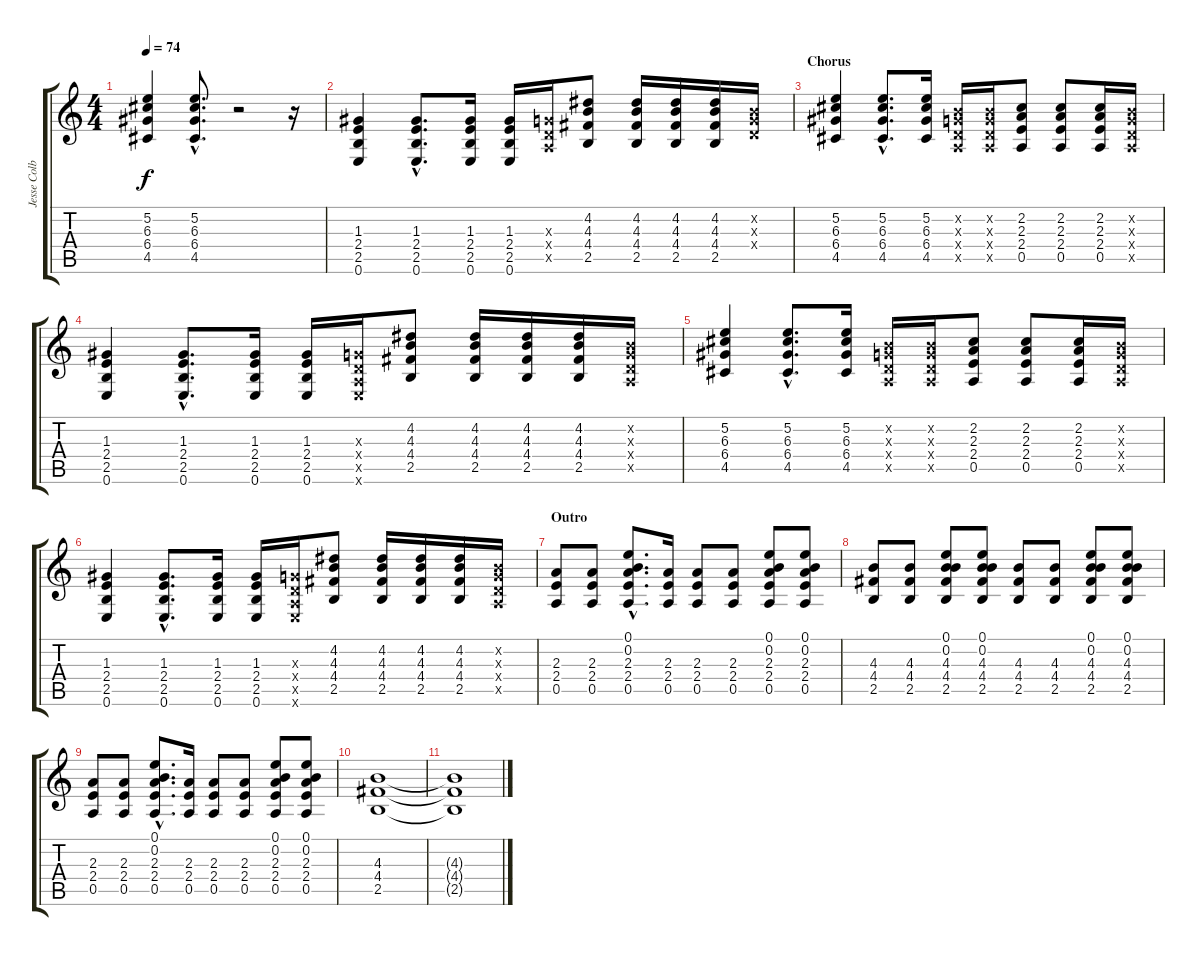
\track ("Jesse Colburn" "Jesse Colb") {instrument acousticguitarsteel}
\staff {score tabs}
\tuning (E4 B3 G3 D3 A2 E2) {hide}
\ts (4 4)
\tempo 74
\clef g2
\ks c
(5.2 6.3 6.4 4.5).4{dy f} (5.2{hac} 6.3{hac} 6.4{hac} 4.5{hac}).8{d} r.2 r.16 |
(1.3 2.4 2.5 0.6).4 (1.3{hac} 2.4{hac} 2.5{hac} 0.6{hac}).8{d} (1.3 2.4 2.5 0.6).16 (1.3 2.4 2.5 0.6).16 (0.3{x} 0.4{x} 0.5{x}).16 (4.2 4.3 4.4 2.5).8 (4.2 4.3 4.4 2.5).16 (4.2 4.3 4.4 2.5).16 (4.2 4.3 4.4 2.5).16 (0.2{x} 0.3{x} 0.4{x}).16 |
\section ("" "Chorus")
(5.2 6.3 6.4 4.5).4 (5.2{hac} 6.3{hac} 6.4{hac} 4.5{hac}).8{d} (5.2 6.3 6.4 4.5).16 (0.2{x} 0.3{x} 0.4{x} 0.5{x}).16 (0.2{x} 0.3{x} 0.4{x} 0.5{x}).16 (2.2 2.3 2.4 0.5).8 (2.2 2.3 2.4 0.5).8 (2.2 2.3 2.4 0.5).16 (0.2{x} 0.3{x} 0.4{x} 0.5{x}).16 |
(1.3 2.4 2.5 0.6).4 (1.3{hac} 2.4{hac} 2.5{hac} 0.6{hac}).8{d} (1.3 2.4 2.5 0.6).16 (1.3 2.4 2.5 0.6).16 (0.3{x} 0.4{x} 0.5{x} 0.6{x}).16 (4.2 4.3 4.4 2.5).8 (4.2 4.3 4.4 2.5).16 (4.2 4.3 4.4 2.5).16 (4.2 4.3 4.4 2.5).16 (0.2{x} 0.3{x} 0.4{x} 0.5{x}).16 |
(5.2 6.3 6.4 4.5).4 (5.2{hac} 6.3{hac} 6.4{hac} 4.5{hac}).8{d} (5.2 6.3 6.4 4.5).16 (0.2{x} 0.3{x} 0.4{x} 0.5{x}).16 (0.2{x} 0.3{x} 0.4{x} 0.5{x}).16 (2.2 2.3 2.4 0.5).8 (2.2 2.3 2.4 0.5).8 (2.2 2.3 2.4 0.5).16 (0.2{x} 0.3{x} 0.4{x} 0.5{x}).16 |
(1.3 2.4 2.5 0.6).4 (1.3{hac} 2.4{hac} 2.5{hac} 0.6{hac}).8{d} (1.3 2.4 2.5 0.6).16 (1.3 2.4 2.5 0.6).16 (0.3{x} 0.4{x} 0.5{x} 0.6{x}).16 (4.2 4.3 4.4 2.5).8 (4.2 4.3 4.4 2.5).16 (4.2 4.3 4.4 2.5).16 (4.2 4.3 4.4 2.5).16 (0.2{x} 0.3{x} 0.4{x} 0.5{x}).16 |
\section ("" "Outro")
(2.3 2.4 0.5).8 (2.3 2.4 0.5).8 (0.1{hac} 0.2{hac} 2.3{hac} 2.4{hac} 0.5{hac}).8{d} (2.3 2.4 0.5).16 (2.3 2.4 0.5).8 (2.3 2.4 0.5).8 (0.1 0.2 2.3 2.4 0.5).8 (0.1 0.2 2.3 2.4 0.5).8 |
(4.3 4.4 2.5).8 (4.3 4.4 2.5).8 (0.1 0.2 4.3 4.4 2.5).8 (0.1 0.2 4.3 4.4 2.5).8 (4.3 4.4 2.5).8 (4.3 4.4 2.5).8 (0.1 0.2 4.3 4.4 2.5).8 (0.1 0.2 4.3 4.4 2.5).8 |
(2.3 2.4 0.5).8 (2.3 2.4 0.5).8 (0.1{hac} 0.2{hac} 2.3{hac} 2.4{hac} 0.5{hac}).8{d} (2.3 2.4 0.5).16 (2.3 2.4 0.5).8 (2.3 2.4 0.5).8 (0.1 0.2 2.3 2.4 0.5).8 (0.1 0.2 2.3 2.4 0.5).8 |
(4.3 4.4 2.5).1 |
(4.3{t} 4.4{t} 2.5{t}).1
